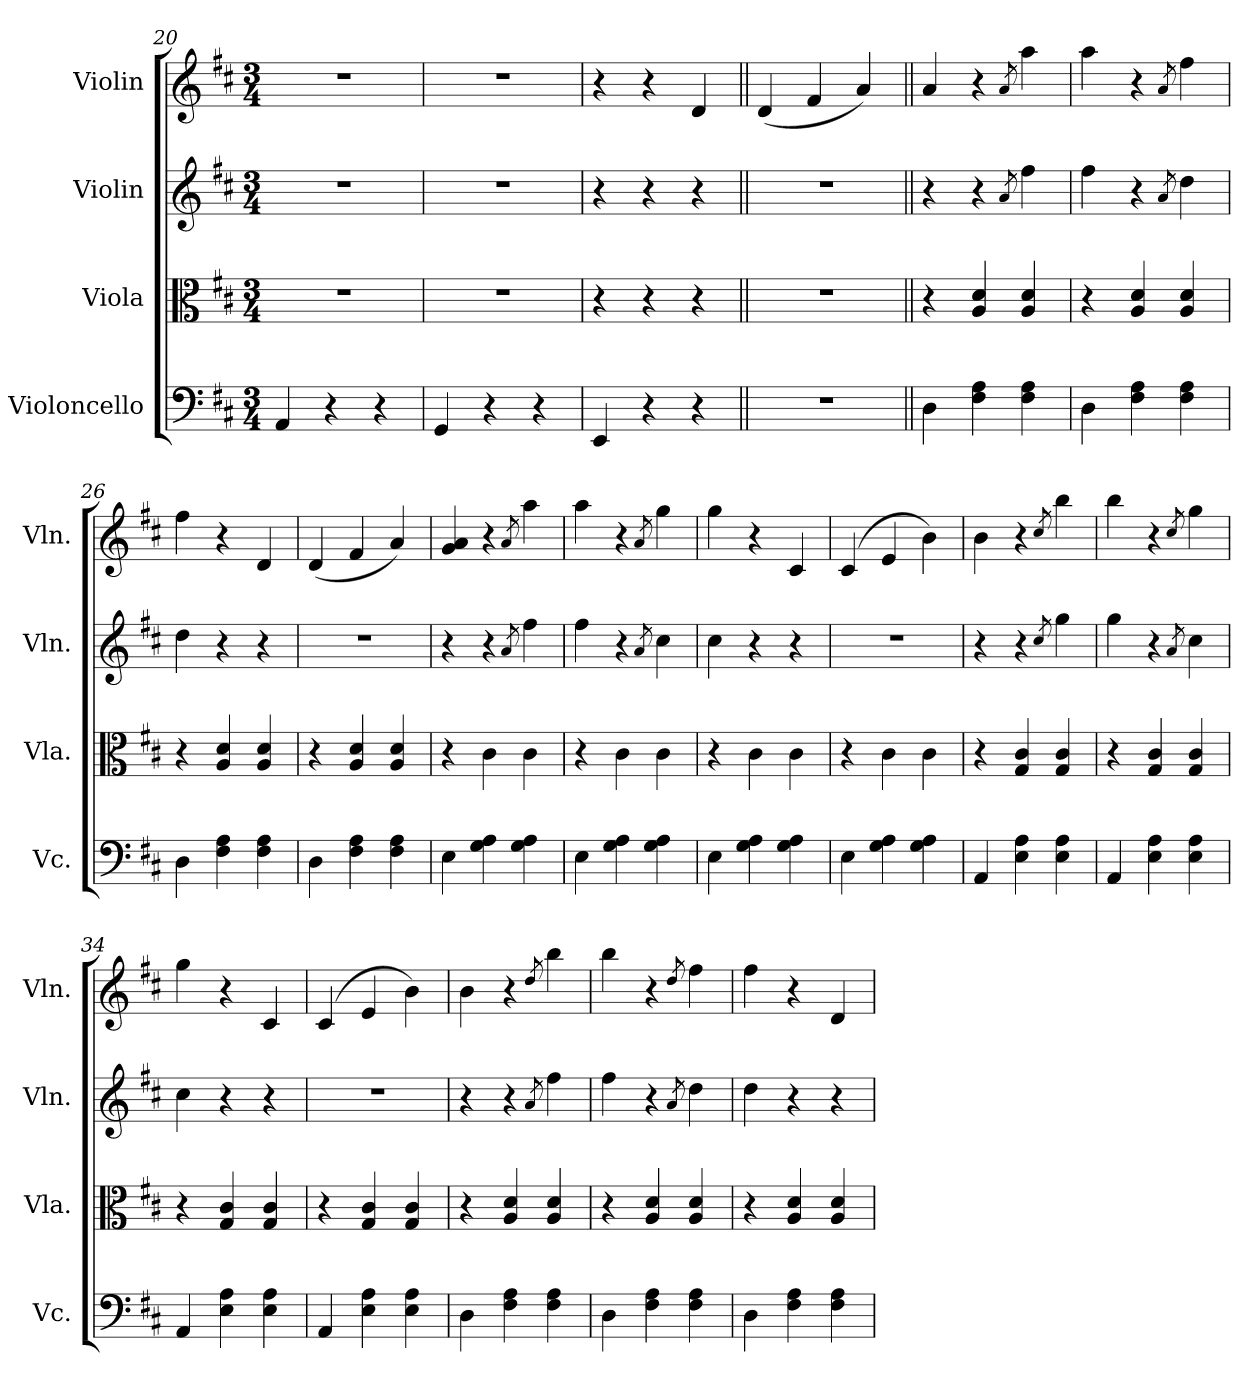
**kern	**kern	**kern	**kern
*part4	*part3	*part2	*part1
*staff4	*staff3	*staff2	*staff1
*I"Violoncello	*I"Viola	*I"Violin	*I"Violin
*I'Vc.	*I'Vla.	*I'Vln.	*I'Vln.
*clefF4	*clefC3	*clefG2	*clefG2
*k[f#c#]	*k[f#c#]	*k[f#c#]	*k[f#c#]
*D:	*D:	*D:	*D:
*M3/4	*M3/4	*M3/4	*M3/4
=20	=20	=20	=20
4AA/	2.r	2.r	2.r
4r	.	.	.
4r	.	.	.
=21	=21	=21	=21
4GG/	2.r	2.r	2.r
4r	.	.	.
4r	.	.	.
=22	=22	=22	=22
4EE/	4r	4r	4r
4r	4r	4r	4r
4r	4r	4r	4d/
=23||	=23||	=23||	=23||
2.r	2.r	2.r	(<4d/
.	.	.	4f#/
.	.	.	4a/)
=24||	=24||	=24||	=24||
4D\	4r	4r	4a/
4F#\ 4A\	4A/ 4d/	4r	4r
.	.	8qa/	8qa/
4F#\ 4A\	4A/ 4d/	4ff#\	4aa\
!!LO:PB:g=z
=25	=25	=25	=25
4D\	4r	4ff#\	4aa\
4F#\ 4A\	4A/ 4d/	4r	4r
.	.	8qa/	8qa/
4F#\ 4A\	4A/ 4d/	4dd\	4ff#\
=26	=26	=26	=26
4D\	4r	4dd\	4ff#\
4F#\ 4A\	4A/ 4d/	4r	4r
4F#\ 4A\	4A/ 4d/	4r	4d/
=27	=27	=27	=27
4D\	4r	2.r	(<4d/
4F#\ 4A\	4A/ 4d/	.	4f#/
4F#\ 4A\	4A/ 4d/	.	4a/)
=28	=28	=28	=28
4E\	4r	4r	4g/ 4a/
4G\ 4A\	4c#\	4r	4r
.	.	8qa/	8qa/
4G\ 4A\	4c#\	4ff#\	4aa\
=29	=29	=29	=29
4E\	4r	4ff#\	4aa\
4G\ 4A\	4c#\	4r	4r
.	.	8qa/	8qa/
4G\ 4A\	4c#\	4cc#\	4gg\
=30	=30	=30	=30
4E\	4r	4cc#\	4gg\
4G\ 4A\	4c#\	4r	4r
4G\ 4A\	4c#\	4r	4c#/
=31	=31	=31	=31
4E\	4r	2.r	(>4c#/
4G\ 4A\	4c#\	.	4e/
4G\ 4A\	4c#\	.	4b\)
!!LO:LB:g=z
=32	=32	=32	=32
4AA/	4r	4r	4b\
4E\ 4A\	4G/ 4c#/	4r	4r
.	.	8qcc#/	8qcc#/
4E\ 4A\	4G/ 4c#/	4gg\	4bb\
=33	=33	=33	=33
4AA/	4r	4gg\	4bb\
4E\ 4A\	4G/ 4c#/	4r	4r
.	.	8qa/	8qcc#/
4E\ 4A\	4G/ 4c#/	4cc#\	4gg\
=34	=34	=34	=34
4AA/	4r	4cc#\	4gg\
4E\ 4A\	4G/ 4c#/	4r	4r
4E\ 4A\	4G/ 4c#/	4r	4c#/
=35	=35	=35	=35
4AA/	4r	2.r	(>4c#/
4E\ 4A\	4G/ 4c#/	.	4e/
4E\ 4A\	4G/ 4c#/	.	4b\)
=36	=36	=36	=36
4D\	4r	4r	4b\
4F#\ 4A\	4A/ 4d/	4r	4r
.	.	8qa/	8qdd/
4F#\ 4A\	4A/ 4d/	4ff#\	4bb\
=37	=37	=37	=37
4D\	4r	4ff#\	4bb\
4F#\ 4A\	4A/ 4d/	4r	4r
.	.	8qa/	8qdd/
4F#\ 4A\	4A/ 4d/	4dd\	4ff#\
=38	=38	=38	=38
4D\	4r	4dd\	4ff#\
4F#\ 4A\	4A/ 4d/	4r	4r
4F#\ 4A\	4A/ 4d/	4r	4d/
=	=	=	=
*-	*-	*-	*-
